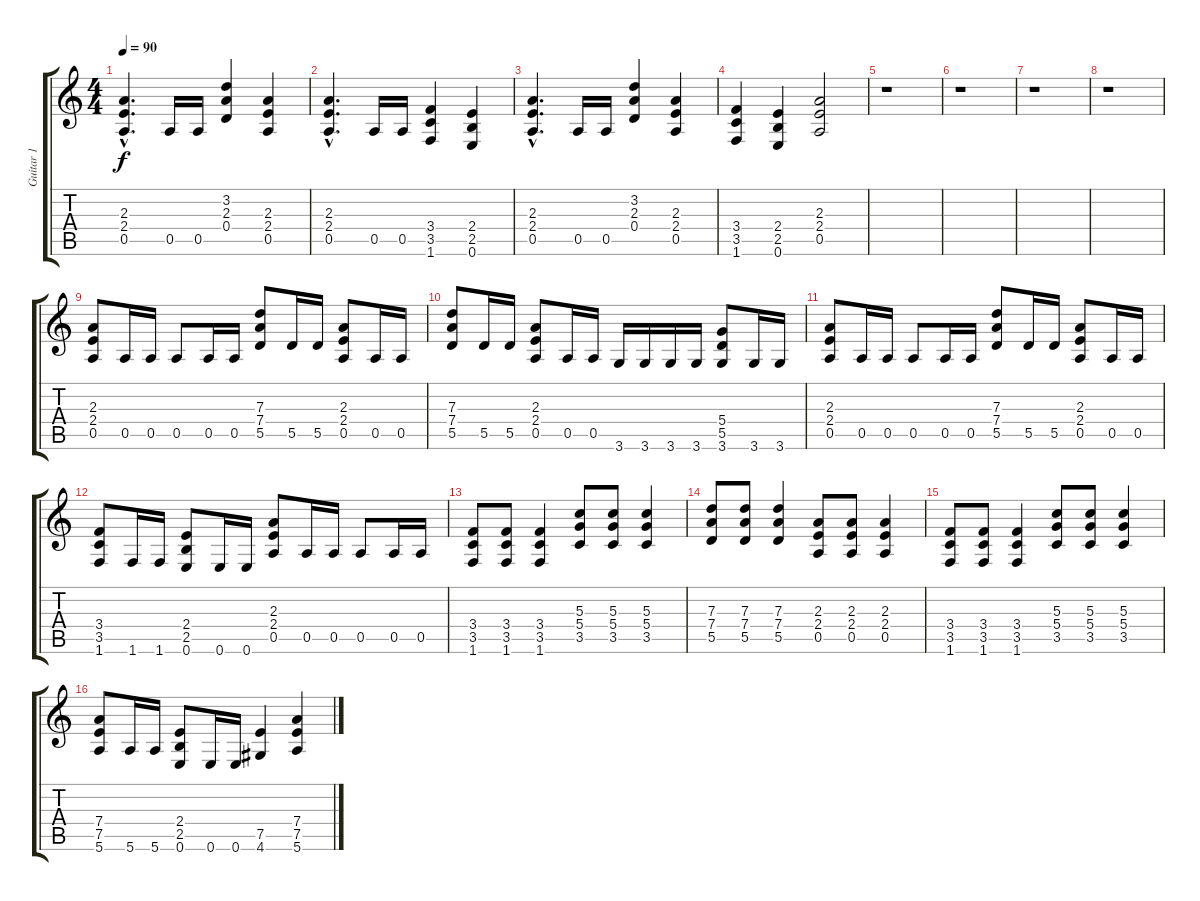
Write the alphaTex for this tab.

\track ("Guitar 1" "Guitar 1") {instrument acousticguitarnylon}
\staff {score tabs}
\tuning (E4 B3 G3 D3 A2 E2) {hide}
\ts (4 4)
\tempo 90
\clef g2
\ks c
(2.3{hac} 2.4{hac} 0.5{hac}).4{d dy f} 0.5.16 0.5.16 (3.2 2.3 0.4).4 (2.3 2.4 0.5).4 |
(2.3{hac} 2.4{hac} 0.5{hac}).4{d} 0.5.16 0.5.16 (3.4 3.5 1.6).4 (2.4 2.5 0.6).4 |
(2.3{hac} 2.4{hac} 0.5{hac}).4{d} 0.5.16 0.5.16 (3.2 2.3 0.4).4 (2.3 2.4 0.5).4 |
(3.4 3.5 1.6).4 (2.4 2.5 0.6).4 (2.3 2.4 0.5).2 |
r.1 |
r.1 |
r.1 |
r.1 |
(2.3 2.4 0.5).8 0.5.16 0.5.16 0.5.8 0.5.16 0.5.16 (7.3 7.4 5.5).8 5.5.16 5.5.16 (2.3 2.4 0.5).8 0.5.16 0.5.16 |
(7.3 7.4 5.5).8 5.5.16 5.5.16 (2.3 2.4 0.5).8 0.5.16 0.5.16 3.6.16 3.6.16 3.6.16 3.6.16 (5.4 5.5 3.6).8 3.6.16 3.6.16 |
(2.3 2.4 0.5).8 0.5.16 0.5.16 0.5.8 0.5.16 0.5.16 (7.3 7.4 5.5).8 5.5.16 5.5.16 (2.3 2.4 0.5).8 0.5.16 0.5.16 |
(3.4 3.5 1.6).8 1.6.16 1.6.16 (2.4 2.5 0.6).8 0.6.16 0.6.16 (2.3 2.4 0.5).8 0.5.16 0.5.16 0.5.8 0.5.16 0.5.16 |
(3.4 3.5 1.6).8 (3.4 3.5 1.6).8 (3.4 3.5 1.6).4 (5.3 5.4 3.5).8 (5.3 5.4 3.5).8 (5.3 5.4 3.5).4 |
(7.3 7.4 5.5).8 (7.3 7.4 5.5).8 (7.3 7.4 5.5).4 (2.3 2.4 0.5).8 (2.3 2.4 0.5).8 (2.3 2.4 0.5).4 |
(3.4 3.5 1.6).8 (3.4 3.5 1.6).8 (3.4 3.5 1.6).4 (5.3 5.4 3.5).8 (5.3 5.4 3.5).8 (5.3 5.4 3.5).4 |
(7.4 7.5 5.6).8 5.6.16 5.6.16 (2.4 2.5 0.6).8 0.6.16 0.6.16 (7.5 4.6).4 (7.4 7.5 5.6).4
